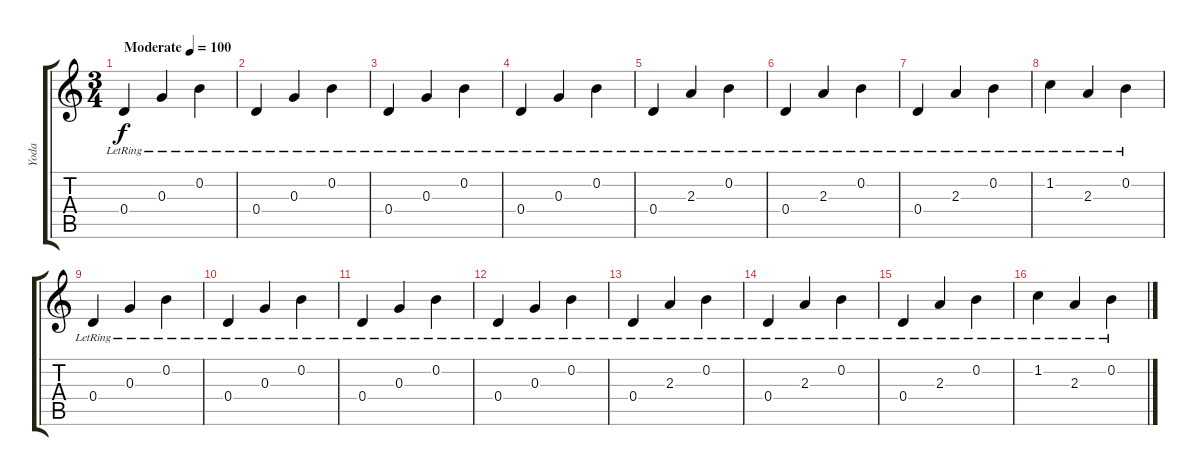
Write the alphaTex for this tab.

\track ("Yoda" "Yoda") {instrument electricguitarjazz}
\staff {score tabs}
\tuning (E4 B3 G3 D3 A2 E2) {hide}
\ts (3 4)
\tempo (100 "Moderate")
\clef g2
\ks c
0.4{lr}.4{dy f instrument electricguitarjazz} 0.3{lr}.4 0.2{lr}.4 |
0.4{lr}.4 0.3{lr}.4 0.2{lr}.4 |
0.4{lr}.4 0.3{lr}.4 0.2{lr}.4 |
0.4{lr}.4 0.3{lr}.4 0.2{lr}.4 |
0.4{lr}.4 2.3{lr}.4 0.2{lr}.4 |
0.4{lr}.4 2.3{lr}.4 0.2{lr}.4 |
0.4{lr}.4 2.3{lr}.4 0.2{lr}.4 |
1.2{lr}.4 2.3{lr}.4 0.2{lr}.4 |
0.4{lr}.4 0.3{lr}.4 0.2{lr}.4 |
0.4{lr}.4 0.3{lr}.4 0.2{lr}.4 |
0.4{lr}.4 0.3{lr}.4 0.2{lr}.4 |
0.4{lr}.4 0.3{lr}.4 0.2{lr}.4 |
0.4{lr}.4 2.3{lr}.4 0.2{lr}.4 |
0.4{lr}.4 2.3{lr}.4 0.2{lr}.4 |
0.4{lr}.4 2.3{lr}.4 0.2{lr}.4 |
1.2{lr}.4 2.3{lr}.4 0.2{lr}.4
